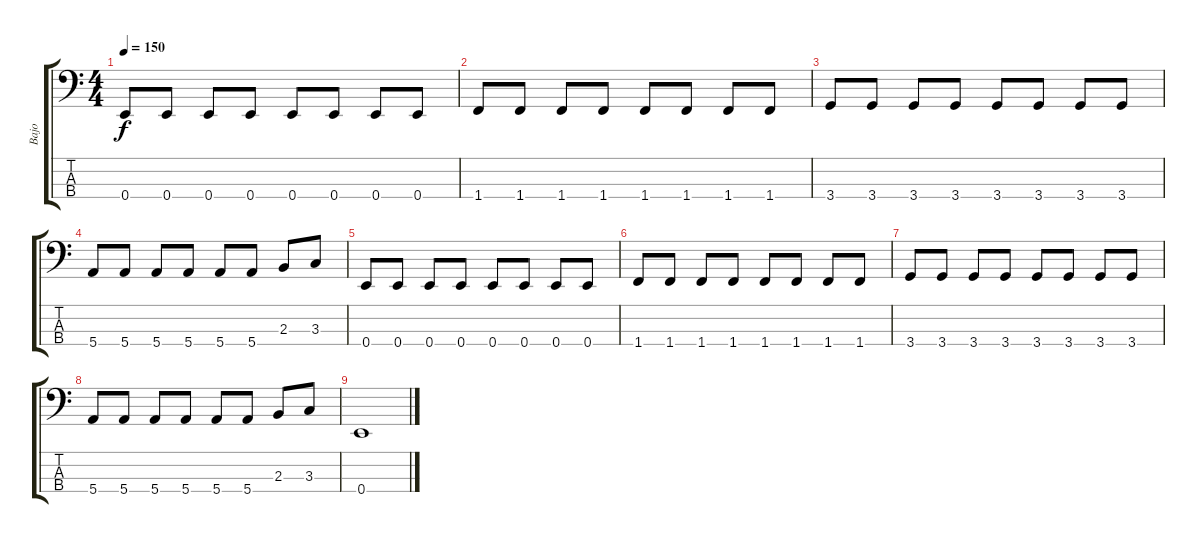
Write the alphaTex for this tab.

\track ("Bajo" "Bajo") {instrument electricbassfinger}
\staff {score tabs}
\tuning (G2 D2 A1 E1) {hide}
\ts (4 4)
\tempo 150
\clef f4
\ks c
0.4.8{dy f} 0.4.8 0.4.8 0.4.8 0.4.8 0.4.8 0.4.8 0.4.8 |
1.4.8 1.4.8 1.4.8 1.4.8 1.4.8 1.4.8 1.4.8 1.4.8 |
3.4.8 3.4.8 3.4.8 3.4.8 3.4.8 3.4.8 3.4.8 3.4.8 |
5.4.8 5.4.8 5.4.8 5.4.8 5.4.8 5.4.8 2.3.8 3.3.8 |
0.4.8 0.4.8 0.4.8 0.4.8 0.4.8 0.4.8 0.4.8 0.4.8 |
1.4.8 1.4.8 1.4.8 1.4.8 1.4.8 1.4.8 1.4.8 1.4.8 |
3.4.8 3.4.8 3.4.8 3.4.8 3.4.8 3.4.8 3.4.8 3.4.8 |
5.4.8 5.4.8 5.4.8 5.4.8 5.4.8 5.4.8 2.3.8 3.3.8 |
0.4.1
